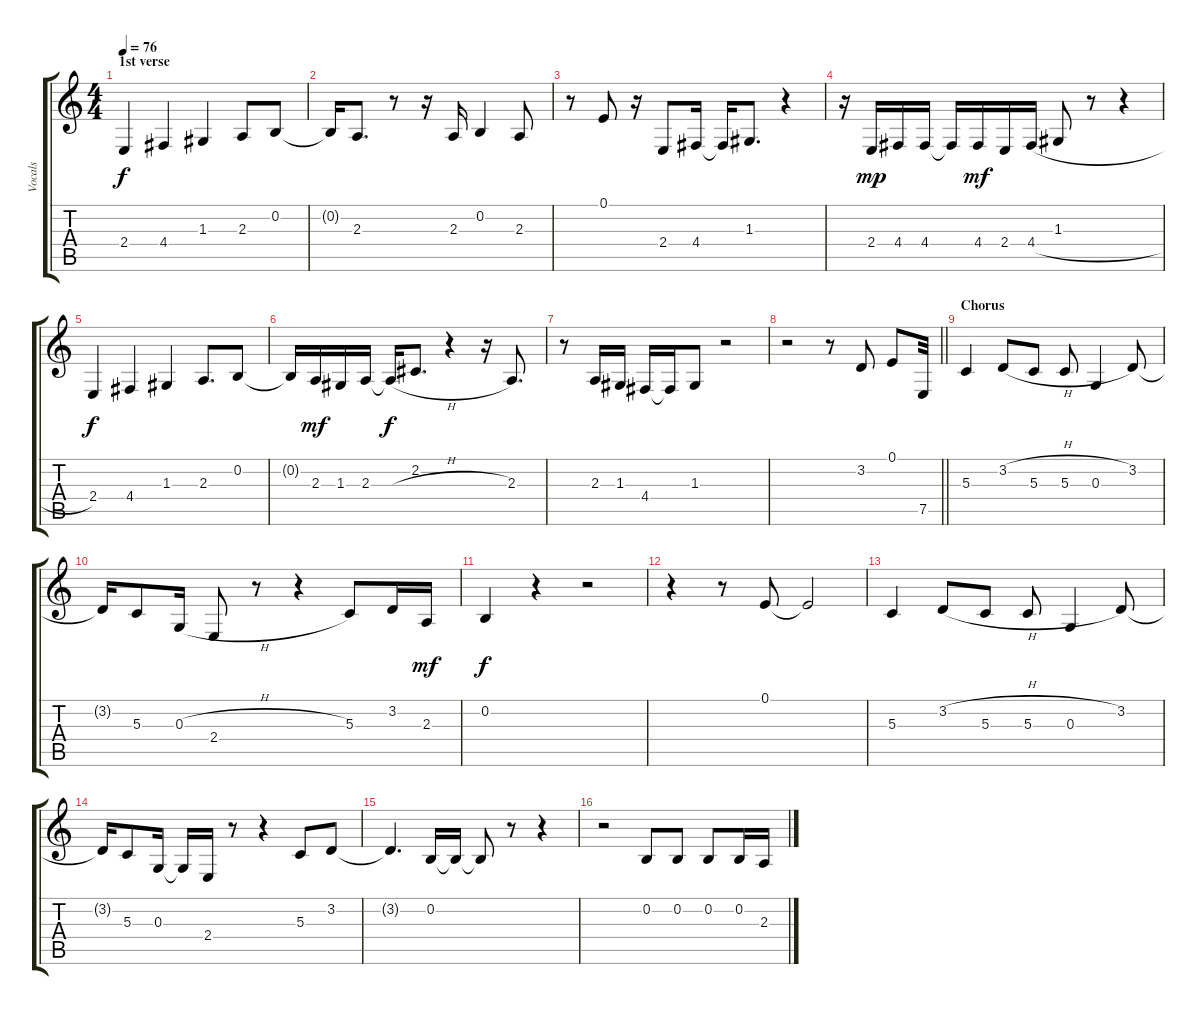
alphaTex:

\track ("Vocals" "Vocals") {instrument tenorsax}
\staff {score tabs}
\tuning (E4 B3 G3 D3 A2 E2) {hide}
\ts (4 4)
\section ("" "1st verse")
\tempo 76
\clef g2
\ks c
2.4.4{dy f} 4.4.4 1.3.4 2.3.8 0.2.8 |
0.2{t}.16 2.3.8{d} r.8 r.16 2.3.16 0.2.4 2.3.8 |
r.8 0.1.8 r.16 2.4.8 4.4.16 4.4{t}.16 1.3.8{d} r.4 |
r.16 2.4.16{dy mp} 4.4.16 4.4.16 4.4{t}.16 4.4.16{dy mf} 2.4.16 4.4{h}.16 1.3.8 r.8 r.4 |
2.4.4{dy f} 4.4.4 1.3.4 2.3.8{d} 0.2.8 |
0.2{t}.16 2.3.16{dy mf} 1.3.16 2.3.16 2.3{h t}.16{dy f} 2.2.8{d} r.4 r.16 2.3.8{d} |
r.8 2.3.16 1.3.16 4.4.16 4.4{t}.16 1.3.8 r.2 |
\barLineRight lightlight
r.2 r.8 3.2.8 0.1.8 7.5.32 |
\section ("" "Chorus")
5.3.4 3.2{h}.8 5.3.8 5.3.8 0.3.4 3.2.8 |
3.2{t}.16 5.3.8 0.3{h}.16 2.4.8 r.8 r.4 5.3.8 3.2.16 2.3.16{dy mf} |
0.2.4{dy f} r.4 r.2 |
r.4 r.8 0.1.8 0.1{t}.2 |
5.3.4 3.2{h}.8 5.3.8 5.3.8 0.3.4 3.2.8 |
3.2{t}.16 5.3.8 0.3.16 0.3{t}.16 2.4.16 r.8 r.4 5.3.8 3.2.8 |
3.2{t}.4{d} 0.2.16 0.2{t}.16 0.2{t}.8 r.8 r.4 |
r.2 0.2.8 0.2.8 0.2.8 0.2.16 2.3.16
